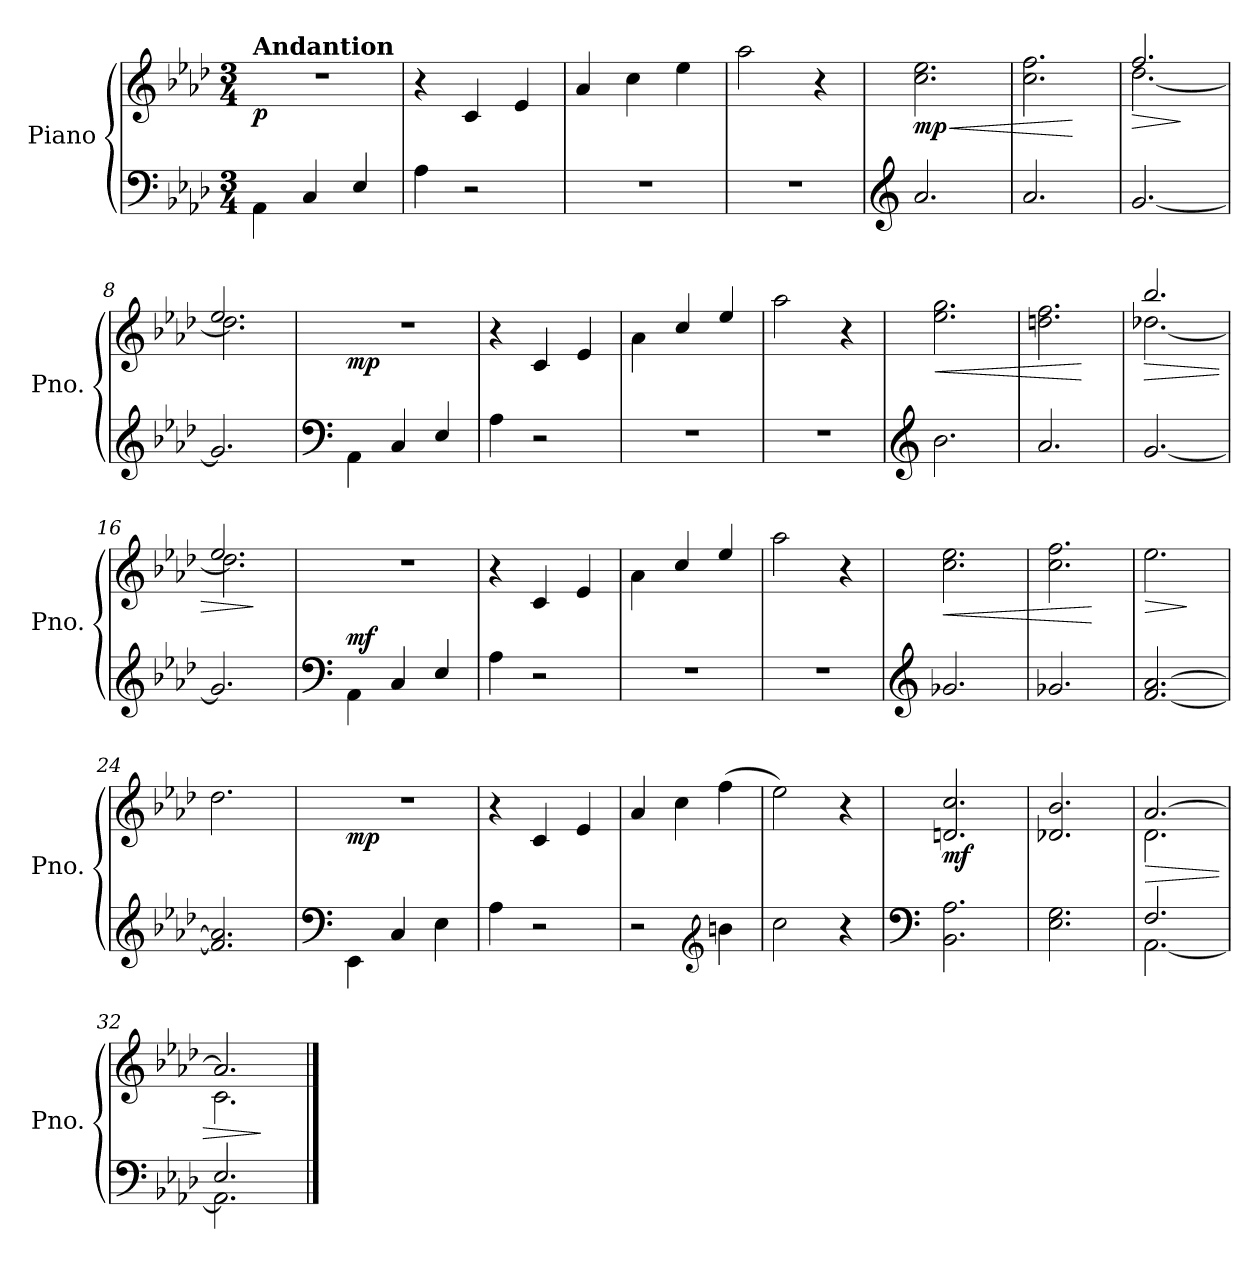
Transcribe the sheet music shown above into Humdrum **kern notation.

**kern	**kern	**dynam
*part1	*part1	*part1
*staff2	*staff1	*staff1/2
*I"Piano	*	*
*I'Pno.	*	*
*clefF4	*clefG2	*
*k[b-e-a-d-]	*k[b-e-a-d-]	*
*M3/4	*M3/4	*
=1	=1	=1
!	!LO:TX:a:B:t=Andantion	!
!	!	!LO:DY:b
4AA-\	2.r	p
4C/	.	.
4E-/	.	.
=2	=2	=2
4A-\	4r	.
2r	4c/	.
.	4e-/	.
=3	=3	=3
2.r	4a-/	.
.	4cc\	.
.	4ee-\	.
=4	=4	=4
2.r	2aa-\	.
.	4r	.
!!LO:LB:g=z
=5	=5	=5
*clefG2	*	*
!	!	!LO:HP:b
!	!	!LO:DY:n=1:b
2.a-/	2.cc\ 2.ee-\	< mp
=6	=6	=6
2.a-/	2.cc\ 2.ff\	.
.	.	[
=7	=7	=7
!	!	!LO:HP:b
*	*^	*
[2.g/	2.ff/	[2.dd-\	>
*	*v	*v	*
.	.	]
=8	=8	=8
*	*^	*
2.g/]	2.ee-/	2.dd-\]	.
*	*v	*v	*
=9	=9	=9
*clefF4	*	*
*	*^	*
!	!	!	!LO:DY:b
*	*v	*v	*
4AA-\	2.r	mp
4C/	.	.
4E-/	.	.
=10	=10	=10
4A-\	4r	.
2r	4c/	.
.	4e-/	.
!!LO:LB:g=z
=11	=11	=11
2.r	4a-\	.
.	4cc/	.
.	4ee-/	.
=12	=12	=12
2.r	2aa-\	.
.	4r	.
=13	=13	=13
*clefG2	*	*
!	!	!LO:HP:b
2.b-\	2.ee-\ 2.gg\	<
=14	=14	=14
2.a-/	2.ddn\ 2.ff\	.
.	.	[
=15	=15	=15
!	!	!LO:HP:b
*	*^	*
[2.g/	2.bb-/	[2.dd-X\	>
=16	=16	=16	=16
2.g/]	2.ee-/	2.dd-\]	.
*	*v	*v	*
.	.	]
!!LO:LB:g=z
=17	=17	=17
*clefF4	*	*
!	!	!LO:DY:a=2
4AA-\	2.r	mf
4C/	.	.
4E-/	.	.
=18	=18	=18
4A-\	4r	.
2r	4c/	.
.	4e-/	.
=19	=19	=19
2.r	4a-\	.
.	4cc/	.
.	4ee-/	.
=20	=20	=20
2.r	2aa-\	.
.	4r	.
!!LO:LB:g=z
=21	=21	=21
*clefG2	*	*
!	!	!LO:HP:b
2.g-X/	2.cc\ 2.ee-\	<
=22	=22	=22
2.g-X/	2.cc\ 2.ff\	.
.	.	[
=23	=23	=23
!	!	!LO:HP:b
[2.f/ [2.a-/	2.ee-\	>
.	.	]
=24	=24	=24
2.f/] 2.a-/]	2.dd-\	.
=25	=25	=25
*clefF4	*	*
!	!	!LO:DY:b
4EE-\	2.r	mp
4C/	.	.
4E-\	.	.
=26	=26	=26
4A-\	4r	.
2r	4c/	.
.	4e-/	.
!!LO:LB:g=z
=27	=27	=27
2r	4a-/	.
.	4cc\	.
*clefG1	*	*
4ddn\	(>4ff\	.
=28	=28	=28
2ee-\	2ee-\)	.
4r	4r	.
=29	=29	=29
*clefF4	*	*
!	!	!LO:DY:b
2.BB-\ 2.A-\	2.dn/ 2.cc/	mf
=30	=30	=30
2.E-\ 2.G\	2.d-X/ 2.b-/	.
=31	=31	=31
*^	*	*
!	!	!	!LO:HP:b
*	*	*^	*
2.F/	[2.AA-\	[2.a-/	2.d-\	>
=32	=32	=32	=32	=32
2.E-/	2.AA-\]	2.a-/]	2.c\	.
*v	*v	*	*	*
*	*v	*v	*
.	.	]
==	==	==
*-	*-	*-
